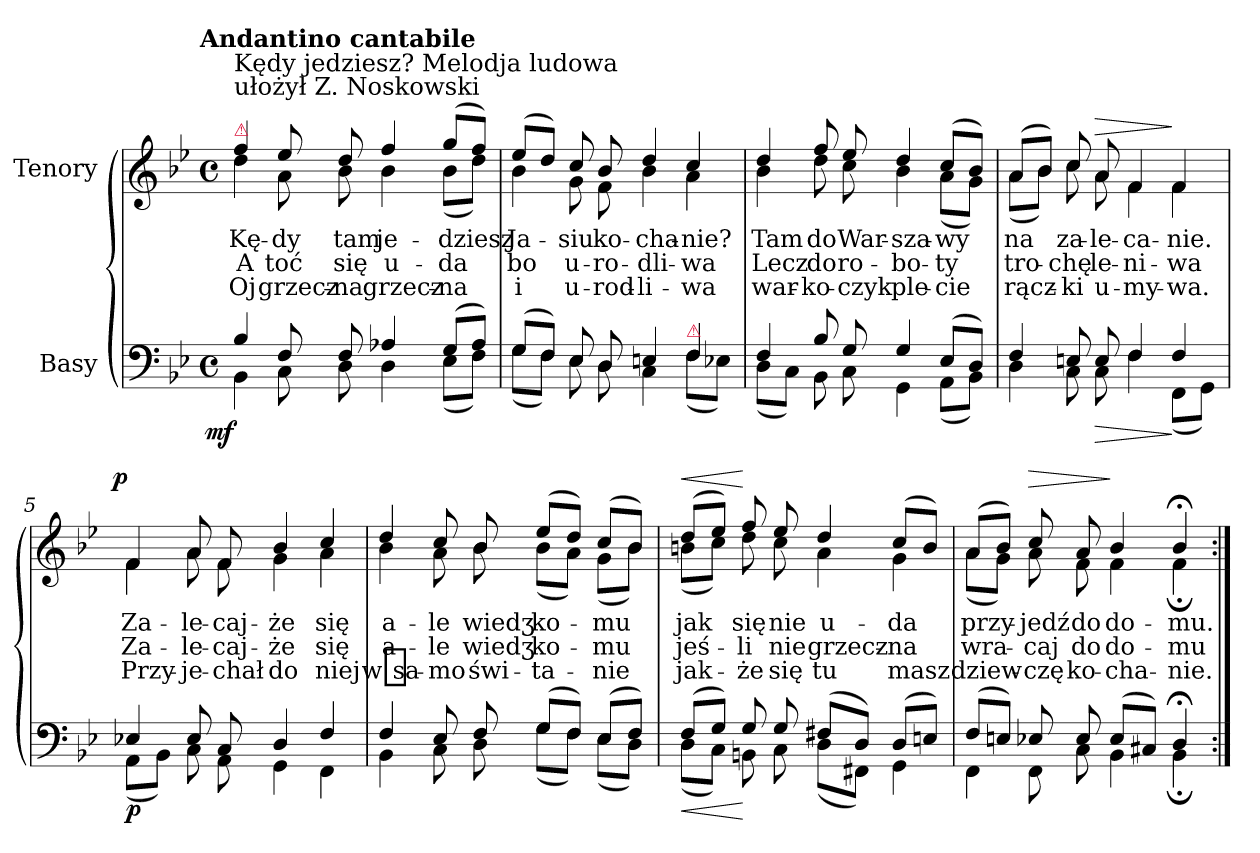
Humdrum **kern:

**kern	**dynam	**kern	**text	**text	**text	**dynam
*part2	*part2	*part1	*part1	*part1	*part1	*part1
*staff2	*staff2	*staff1	*staff1	*staff1	*staff1	*staff1
*I"Basy	*	*I"Tenory	*	*	*	*
*clefF4	*	*clefG2	*	*	*	*
*	*	*ITrd7c12	*	*	*	*
*k[b-e-]	*	*k[b-e-]	*	*	*	*
!!LO:TX:omd:t=Andantino cantabile
*M4/4	*	*M4/4	*	*	*	*
*met(c)	*	*met(c)	*	*	*	*
*MM80	*	*MM80	*	*	*	*
=1	=1	=1	=1	=1	=1	=1
*^	*	*^	*	*	*	*
!	!	!	!LO:TX:a:color=crimson:t=⚠	!	!	!	!	!
!	!	!	!LO:TX:a:t=Kędy jedziesz? Melodja ludowa \nułożył Z. Noskowski	!	!	!	!	!
!	!	!LO:DY:rj	!	!	!	!	!	!LO:DY:b:rj
!	!	!	!	!	!	!	!	!LO:DY:n=1:b:rj
4B-/	4BB-\	mf	4f/	4d\	Kę-	A	Oj	mf p
8F/	8C\	.	8e-/	8A\	-dy	toć	grzecz-	.
8F/	8D\	.	8d/	8B-\	tam	się	-na	.
4A-X/	4D\	.	4f/	4B-\	je-	u-	grzecz-	.
(8G/L	(8E-\L	.	(8g/L	(8B-\L	-dziesz	-da	-na	.
8A-/J)	8F\J)	.	8f/J)	8d\J)	.	.	.	.
=2	=2	=2	=2	=2	=2	=2	=2	=2
(8G/L	(8G\L	.	(<8e-/L	4B-\	Ja-	bo	i	.
8F/J)	8F\J)	.	8d/J)	.	.	.	.	.
8E-/	8E-\	.	8c/	8G\	-siu	u-	u-	.
8D/	8D\	.	8B-/	8F\	ko-	-ro-	-rod-	.
4En/	4C\	.	4d/	4B-\	-cha-	-dli-	-li-	.
!LO:TX:a:color=crimson:t=⚠	!	!	!	!	!	!	!	!
4F/	(8F\L	.	4c/	4A\	-nie?	-wa	-wa	.
.	8E-X\J)	.	.	.	.	.	.	.
=3	=3	=3	=3	=3	=3	=3	=3	=3
4F/	(>8D\L	.	4d/	4B-\	Tam	Lecz	war-	.
.	8C\J)	.	.	.	.	.	.	.
8B-/	8BB-\	.	8f/	8d\	do	do	-ko-	.
8G/	8C\	.	8e-/	8c\	War-	ro-	-czyk	.
4G/	4GG\	.	4d/	4B-\	-sza-	-bo-	ple-	.
(8E-/L	(8AA\L	.	(8c/L	(8A\L	-wy	-ty	-cie	.
8D/J)	8BB-\J)	.	8B-/J)	8G\J)	.	.	.	.
=4	=4	=4	=4	=4	=4	=4	=4	=4
4F/	4D\	.	(8A/L	(8A\L	na	tro-	rącz-	.
.	.	.	8B-/J)	8B-\J)	.	.	.	.
8En/	8C\	.	8c/	8c\	za-	-chę	-ki	.
!	!	!LO:HP:b	!	!	!	!	!	!LO:HP:a
8E/	8C\	>	8A/	8A\	-le-	le-	u-	>
4F/	4F\	.	4F/	4F\	-ca-	-ni-	-my-	.
4F/	(8FF\L	]	4F/	4F\	-nie.	-wa	-wa.	]
.	8GG\J)	.	.	.	.	.	.	.
=5	=5	=5	=5	=5	=5	=5	=5	=5
!	!	!	!	!	!	!	!	!LO:DY:a:rj
4E-X/	(8AA\L	p	4F/	4F\	Za-	Za-	Przy-	p
.	8BB-\J)	.	.	.	.	.	.	.
8E-/	8C\	.	8A/	8A\	-le-	-le-	-je-	.
8C/	8AA\	.	8F/	8F\	-caj-	-caj-	-chał	.
4D/	4GG\	.	4B-/	4G\	-że	-że	do	.
4F/	4FF\	.	4c/	4A\	się	się	niej	.
=6	=6	=6	=6	=6	=6	=6	=6	=6
4F/	4BB-\	.	4d/	4B-\	a-	a-	w sa-	.
8E-/	8C\	.	8c/	8A\	-le	-le	-mo	.
8F/	8D\	.	8B-/	8B-\	wiedʒ	wiedʒ	świ-	.
(8G/L	(8G\L	.	(8e-/L	(8B-\L	ko-	ko-	-ta-	.
8F/J)	8F\J)	.	8d/J)	8A\J)	.	.	.	.
(8E-/L	(8E-\L	.	(8c/L	(8G\L	-mu	-mu	-nie	.
8F/J)	8D\J)	.	8B-/J)	8B-\J)	.	.	.	.
=7	=7	=7	=7	=7	=7	=7	=7	=7
!	!	!LO:HP:b	!	!	!	!	!	!LO:HP:a
(8F/L	(8D\L	<	(8d/L	(8Bn\L	jak	jeś-	jak-	<
8G/J)	8C\J)	.	8e-/J)	8c\J)	.	.	.	.
8G/	8BBn\	[	8f/	8d\	się	-li	-że	[
8G/	8C\	.	8e-/	8c\	nie	nie	się	.
(8F#X/L	(>8D\L	.	4d/	4A\	u-	grzecz-	tu	.
8D/J)	8FF#X\J)	.	.	.	.	.	.	.
(<8D/L	4GG\	.	(<8c/L	4G\	-da	-na	masz	.
8En/J)	.	.	8B/J)	.	.	.	.	.
=8	=8	=8	=8	=8	=8	=8	=8	=8
(<8F/L	4FF\	.	(8A/L	(8A\L	przy-	wra-	dziew-	.
8En/J)	.	.	8B-/J)	8G\J)	.	.	.	.
!	!	!	!	!	!	!	!	!LO:HP:a
8E-X/	8FF\	.	8c/	8A\	-jedź	-caj	-czę	>
8E-/	8C\	.	8A/	8F\	do	do	ko-	.
(8E-/L	4BB-\	.	4B-/	4F\	do-	do-	-cha-	]
8C#X/J)	.	.	.	.	.	.	.	.
4D;</	4BB-;<\	.	4B-;</	4F;<\	-mu.	-mu	-nie.	.
*v	*v	*	*	*	*	*	*	*
*	*	*v	*v	*	*	*	*
=:|!	=:|!	=:|!	=:|!	=:|!	=:|!	=:|!
*-	*-	*-	*-	*-	*-	*-
